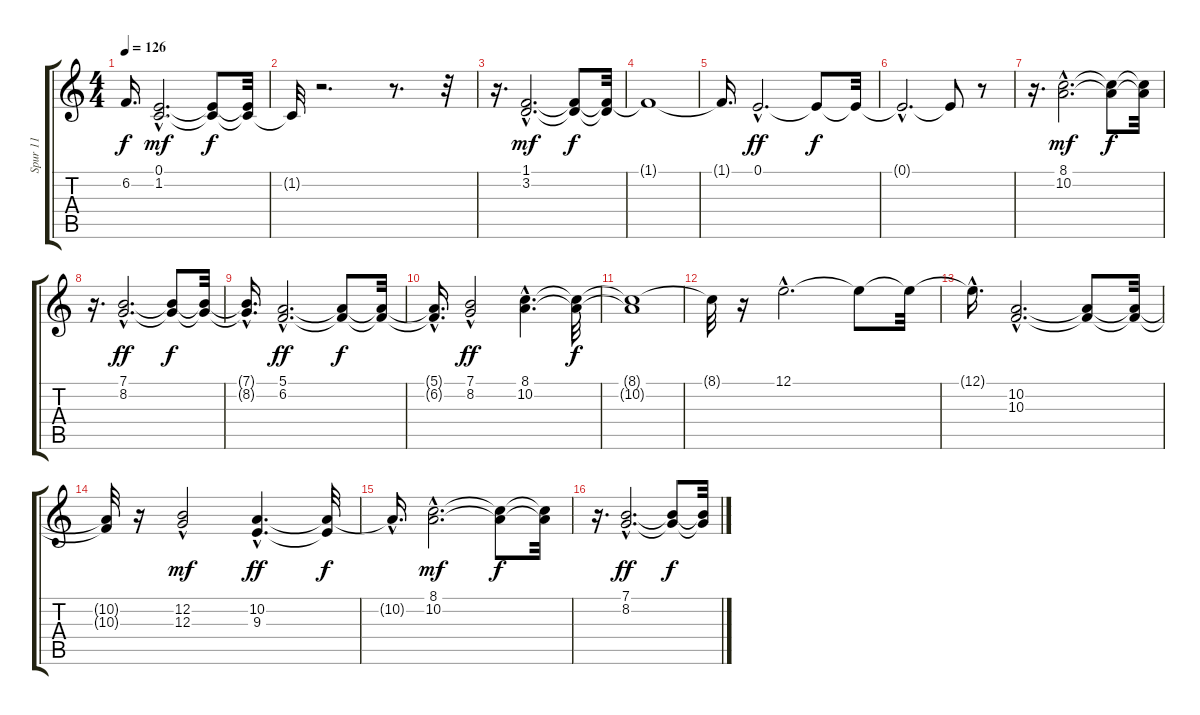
\track ("Spur 11" "Spur 11") {instrument synthstrings1}
\staff {score tabs}
\tuning (E4 B3 G3 D3 A2 E2) {hide}
\ts (4 4)
\tempo 126
\clef g2
\ks c
6.2{t}.16{d dy f} (0.1{hac} 1.2{hac}).2{d dy mf} (0.1{t} 1.2{t}).8{dy f} (0.1{t} 1.2{t}).32 |
1.2{t}.32 r.2{d} r.8{d} r.32 |
r.16{d} (1.1{hac} 3.2{hac}).2{d dy mf} (1.1{t} 3.2{t}).8{dy f} (1.1{t} 3.2{t}).32 |
1.1{t}.1 |
1.1{t}.16{d} 0.1{hac}.2{d dy ff} 0.1{t}.8{dy f} 0.1{t}.32 |
0.1{hac t}.2{d} 0.1{t}.8 r.8 |
r.16{d} (8.1{hac} 10.2{hac}).2{d dy mf} (8.1{t} 10.2{t}).8{dy f} (8.1{t} 10.2{t}).32 |
r.16{d} (7.1{hac} 8.2{hac}).2{d dy ff} (7.1{t} 8.2{t}).8{dy f} (7.1{t} 8.2{t}).32 |
(7.1{t} 8.2{hac t}).16{d} (5.1{hac} 6.2{hac}).2{d dy ff} (5.1{t} 6.2{t}).8{dy f} (5.1{t} 6.2{t}).32 |
(5.1{t} 6.2{hac t}).16{d} (7.1 8.2{hac}).2{dy ff} (8.1{hac} 10.2{hac}).4{d} (8.1{t} 10.2{t}).32{dy f} |
(8.1{t} 10.2{t}).1 |
8.1{t}.32 r.16 12.1{hac}.2{d} 12.1{t}.8 12.1{t}.32 |
12.1{hac t}.16{d} (10.2{hac} 10.3{hac}).2{d} (10.2{t} 10.3{t}).8 (10.2{t} 10.3{t}).32 |
(10.2{t} 10.3{t}).32 r.16 (12.2 12.3{hac}).2{dy mf} (10.2{hac} 9.3{hac}).4{d dy ff} (10.2{t} 9.3{t}).32{dy f} |
10.2{hac t}.16{d} (8.1{hac} 10.2{hac}).2{d dy mf} (8.1{t} 10.2{t}).8{dy f} (8.1{t} 10.2{t}).32 |
r.16{d} (7.1{hac} 8.2{hac}).2{d dy ff} (7.1{t} 8.2{t}).8{dy f} (7.1{t} 8.2{t}).32
